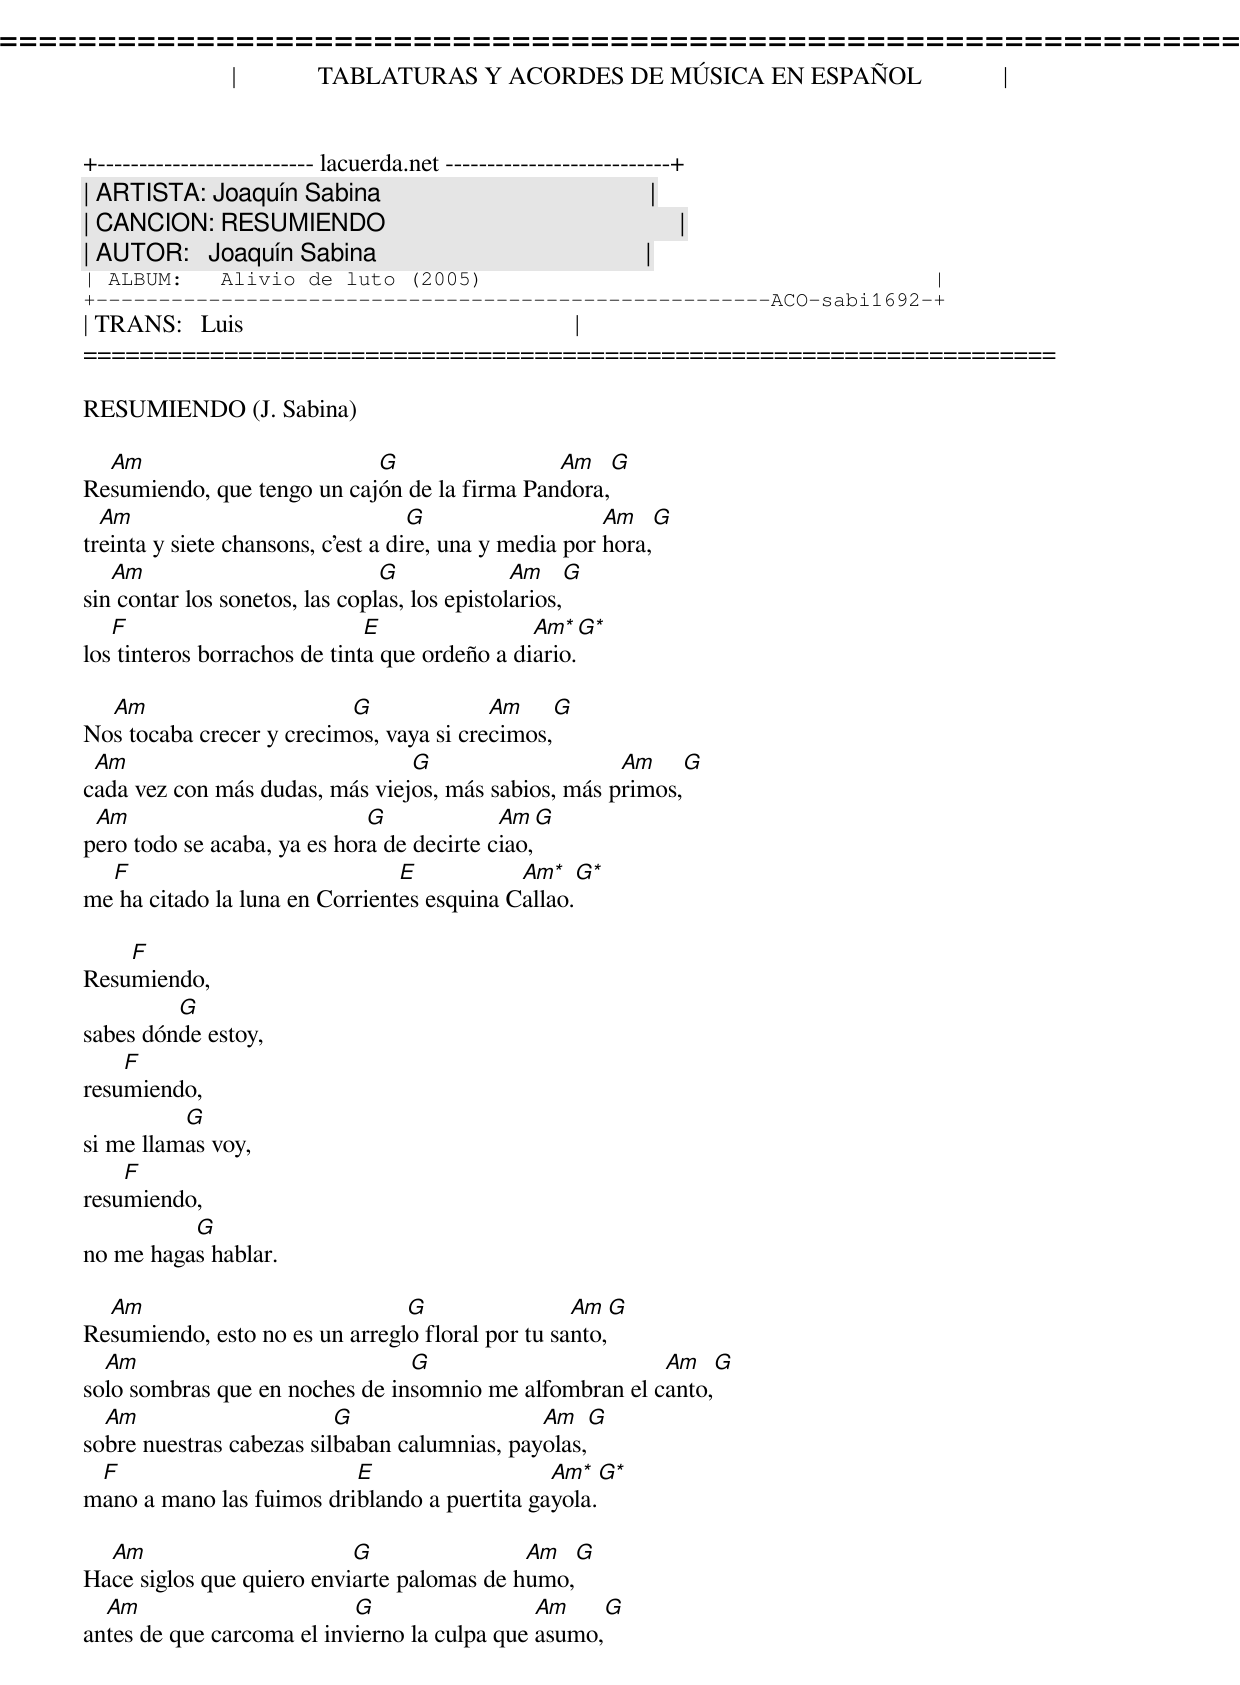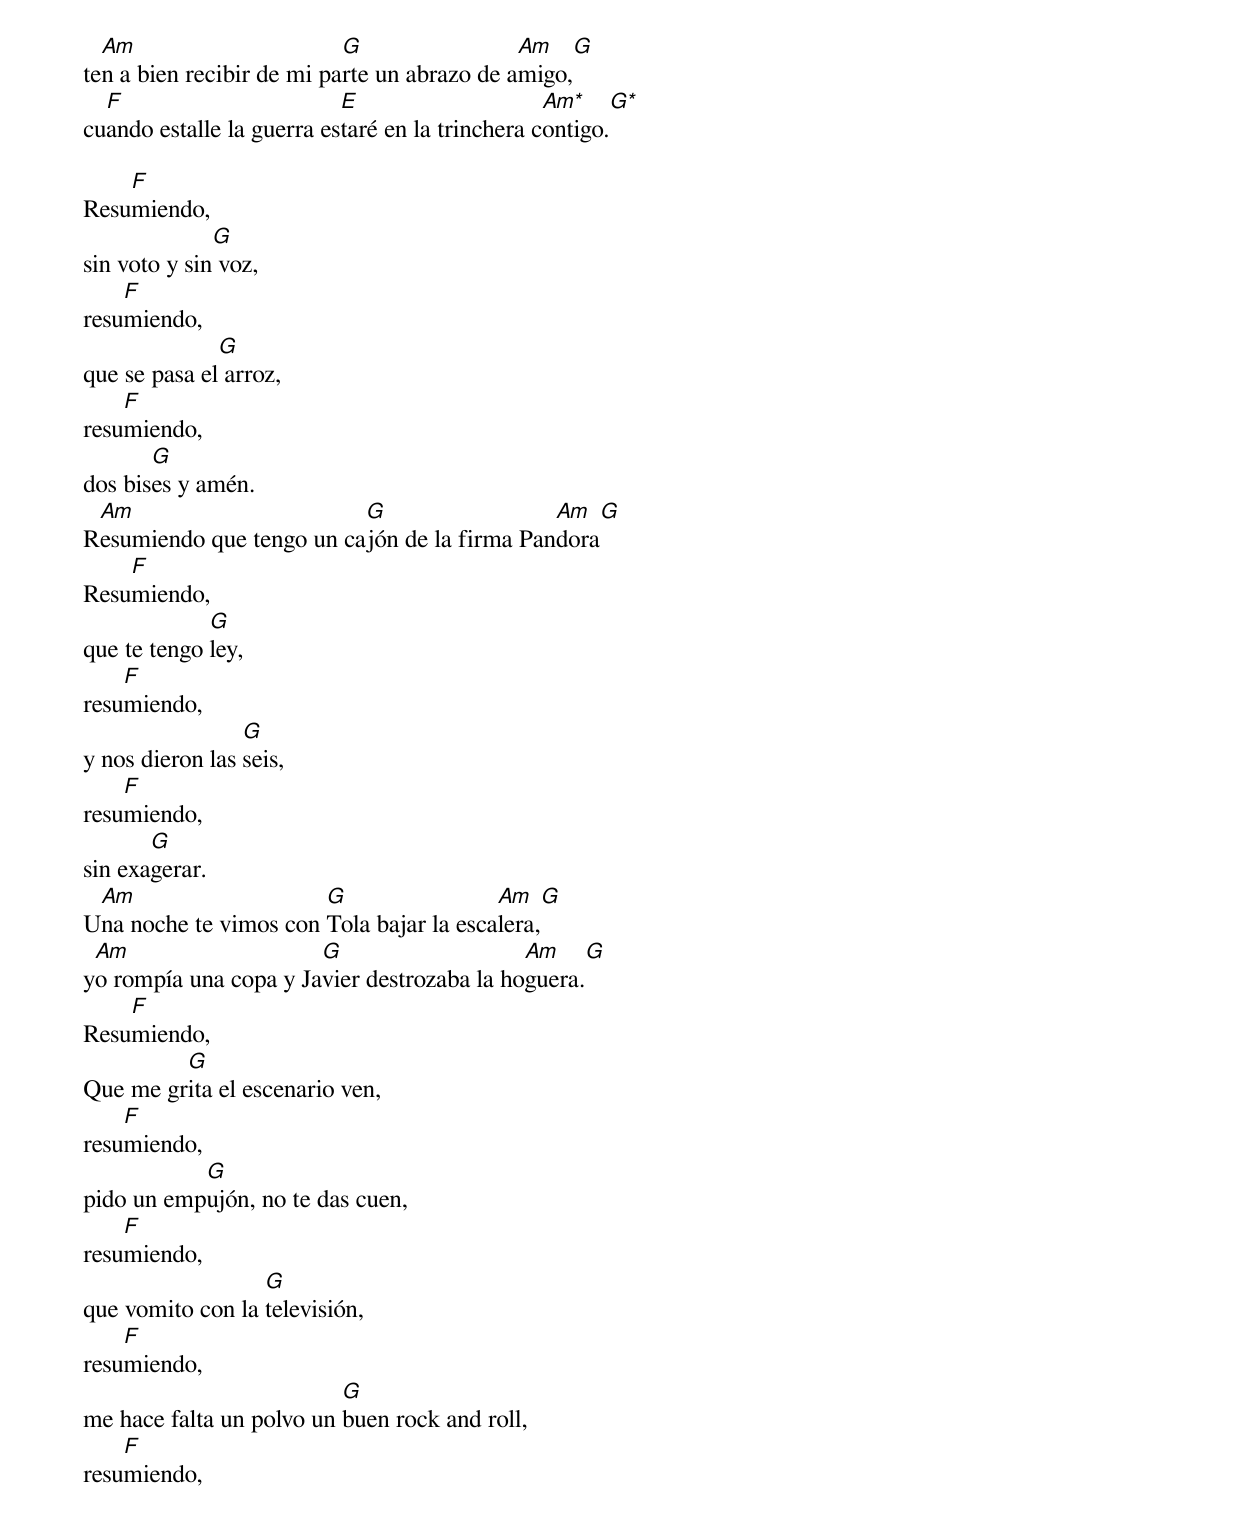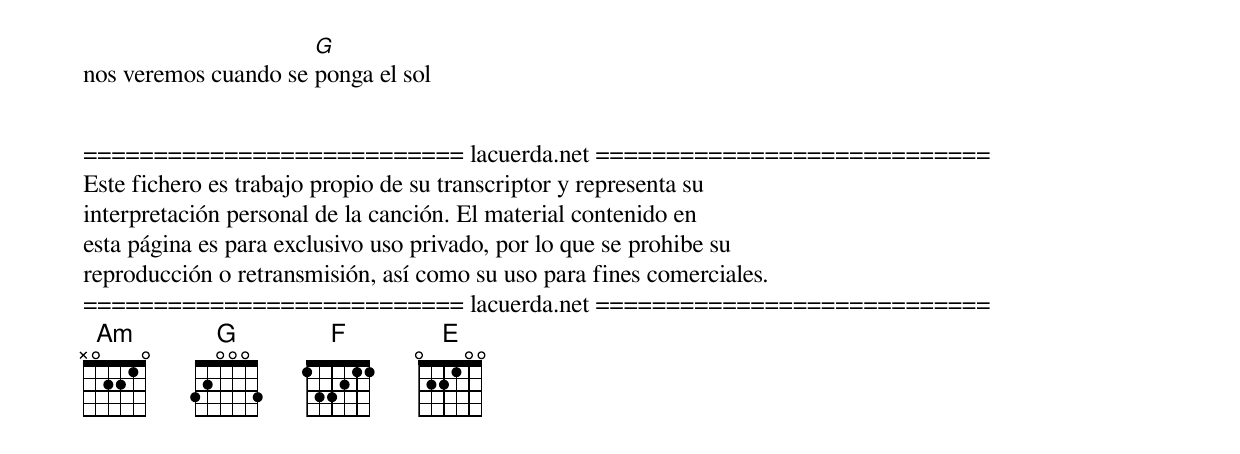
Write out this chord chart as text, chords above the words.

=====================================================================
|             TABLATURAS Y ACORDES DE MÚSICA EN ESPAÑOL             |
+-------------------------- lacuerda.net ---------------------------+
| ARTISTA: Joaquín Sabina                                           |
| CANCION: RESUMIENDO                                               |
| AUTOR:   Joaquín Sabina                                           |
| ALBUM:   Alivio de luto (2005)                                    |
+------------------------------------------------------ACO-sabi1692-+
| TRANS:   Luis                                                     |
=====================================================================

RESUMIENDO (J. Sabina)

  Am                        G                 Am    G
Resumiendo, que tengo un cajón de la firma Pandora,
  Am                                G                   Am   G
treinta y siete chansons, cest a dire, una y media por hora,
   Am                           G              Am       G
sin contar los sonetos, las coplas, los epistolarios,
   F                          E                Am*    G*
los tinteros borrachos de tinta que ordeño a diario.

  Am                      G              Am          G
Nos tocaba crecer y crecimos, vaya si crecimos,
 Am                             G                    Am      G
cada vez con más dudas, más viejos, más sabios, más primos,
 Am                          G             Am          G
pero todo se acaba, ya es hora de decirte ciao,
  F                             E           Am*        G*
me ha citado la luna en Corrientes esquina Callao.

    F
Resumiendo,
         G
sabes dónde estoy,
    F
resumiendo,
          G
si me llamas voy,
    F
resumiendo,
          G
no me hagas hablar.

  Am                            G                 Am   G
Resumiendo, esto no es un arreglo floral por tu santo,
  Am                            G                       Am   G
solo sombras que en noches de insomnio me alfombran el canto,
  Am                      G                   Am     G
sobre nuestras cabezas silbaban calumnias, payolas,
 F                        E                   Am*    G*
mano a mano las fuimos driblando a puertita gayola.

  Am                       G                Am   G
Hace siglos que quiero enviarte palomas de humo,
  Am                       G                  Am       G
antes de que carcoma el invierno la culpa que asumo,
  Am                       G                 Am     G
ten a bien recibir de mi parte un abrazo de amigo,
  F                        E                     Am*     G*
cuando estalle la guerra estaré en la trinchera contigo.

    F
Resumiendo,
              G
sin voto y sin voz,
    F
resumiendo,
              G
que se pasa el arroz,
    F
resumiendo,
       G
dos bises y amén.
 Am                       G                  Am    G
Resumiendo que tengo un cajón de la firma Pandora
    F
Resumiendo,
             G
que te tengo ley,
    F
resumiendo,
                 G
y nos dieron las seis,
    F
resumiendo,
       G
sin exagerar.
 Am                    G                 Am    G
Una noche te vimos con Tola bajar la escalera,
 Am                    G                    Am     G
yo rompía una copa y Javier destrozaba la hoguera.
    F
Resumiendo,
         G
Que me grita el escenario ven,
    F
resumiendo,
           G
pido un empujón, no te das cuen,
    F
resumiendo,
                  G
que vomito con la televisión,
    F
resumiendo,
                          G
me hace falta un polvo un buen rock and roll,
    F
resumiendo,
                      G
nos veremos cuando se ponga el sol


=========================== lacuerda.net ============================
Este fichero es trabajo propio de su transcriptor y representa su
interpretación personal de la canción. El material contenido en
esta página es para exclusivo uso privado, por lo que se prohibe su
reproducción o retransmisión, así como su uso para fines comerciales.
=========================== lacuerda.net ============================
